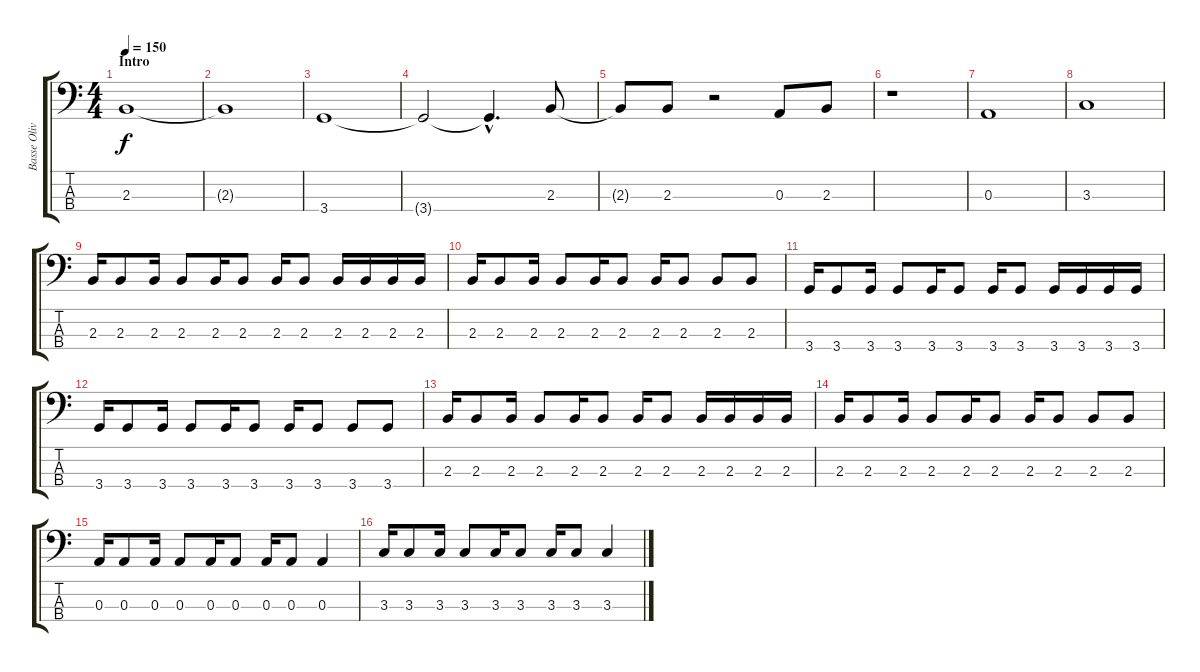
\track ("Basse Oliv" "Basse Oliv") {instrument electricbassfinger}
\staff {score tabs}
\tuning (G2 D2 A1 E1) {hide}
\ts (4 4)
\section ("" "Intro")
\tempo 150
\clef f4
\ks c
2.3.1{dy f instrument electricbassfinger} |
2.3{t}.1 |
3.4.1 |
3.4{t}.2 3.4{hac t}.4{d} 2.3.8 |
2.3{t}.8 2.3.8 r.2 0.3.8 2.3.8 |
r.1 |
0.3.1 |
3.3.1 |
2.3.16 2.3.8 2.3.16 2.3.8 2.3.16 2.3.8 2.3.16 2.3.8 2.3.16 2.3.16 2.3.16 2.3.16 |
2.3.16 2.3.8 2.3.16 2.3.8 2.3.16 2.3.8 2.3.16 2.3.8 2.3.8 2.3.8 |
3.4.16 3.4.8 3.4.16 3.4.8 3.4.16 3.4.8 3.4.16 3.4.8 3.4.16 3.4.16 3.4.16 3.4.16 |
3.4.16 3.4.8 3.4.16 3.4.8 3.4.16 3.4.8 3.4.16 3.4.8 3.4.8 3.4.8 |
2.3.16 2.3.8 2.3.16 2.3.8 2.3.16 2.3.8 2.3.16 2.3.8 2.3.16 2.3.16 2.3.16 2.3.16 |
2.3.16 2.3.8 2.3.16 2.3.8 2.3.16 2.3.8 2.3.16 2.3.8 2.3.8 2.3.8 |
0.3.16 0.3.8 0.3.16 0.3.8 0.3.16 0.3.8 0.3.16 0.3.8 0.3.4 |
3.3.16 3.3.8 3.3.16 3.3.8 3.3.16 3.3.8 3.3.16 3.3.8 3.3.4
